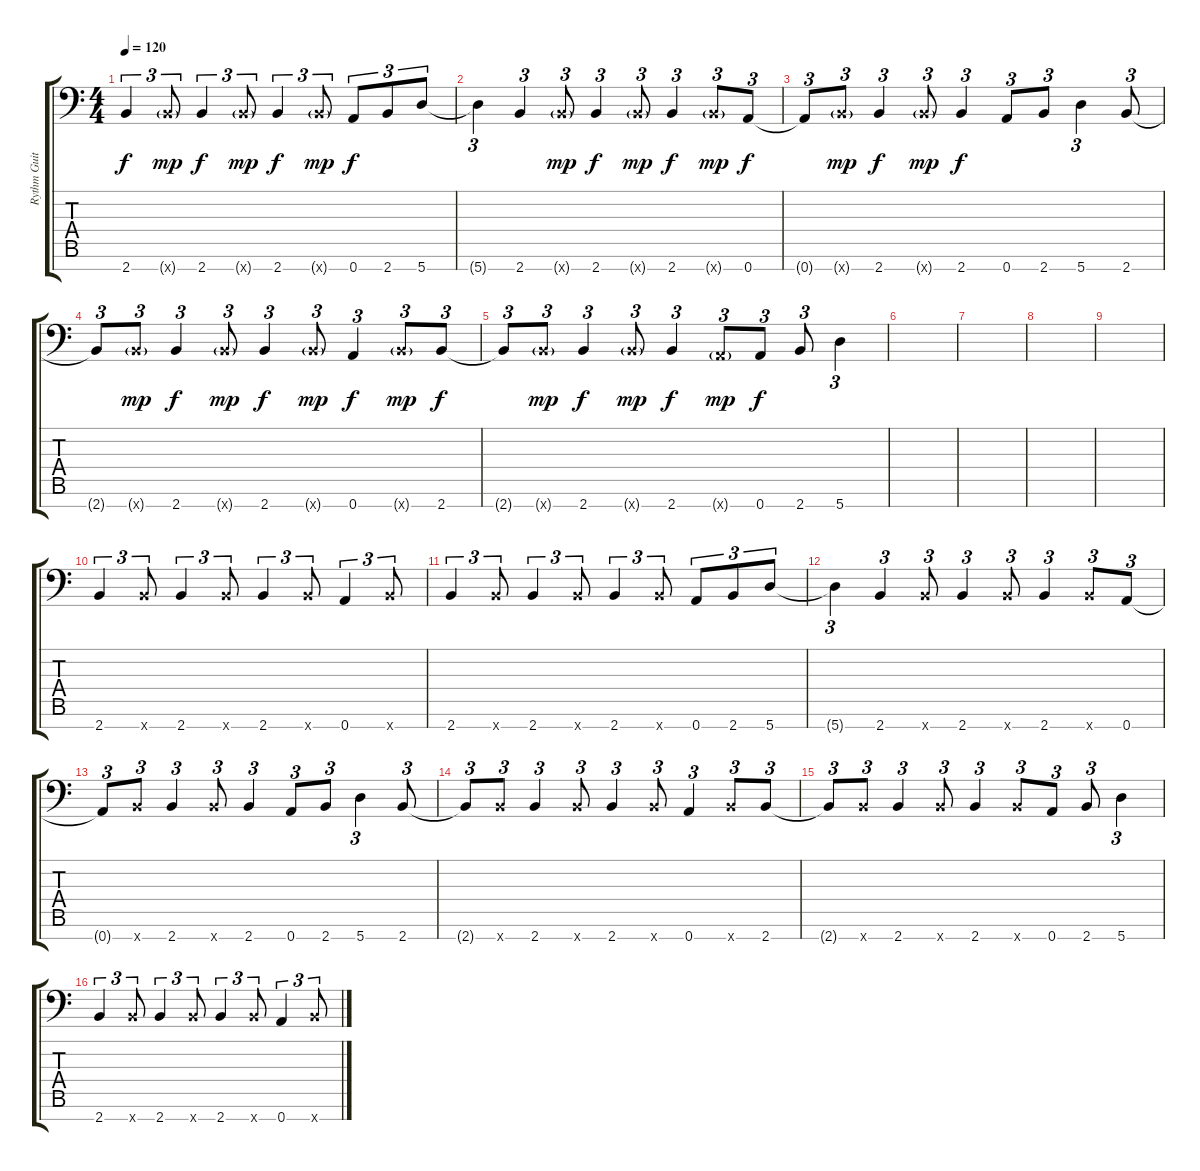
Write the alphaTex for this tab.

\track ("Rythm Guitar #2" "Rythm Guit") {instrument distortionguitar}
\staff {score tabs}
\tuning (D4 A3 E3 D3 A2 E2 A1) {hide}
\ts (4 4)
\tempo 120
\clef f4
\ks c
2.7.4{tu (3 2) dy f} 2.7{g x}.8{tu (3 2) dy mp} 2.7.4{tu (3 2) dy f} 2.7{g x}.8{tu (3 2) dy mp} 2.7.4{tu (3 2) dy f} 2.7{g x}.8{tu (3 2) dy mp} 0.7.8{tu (3 2) dy f} 2.7.8{tu (3 2)} 5.7.8{tu (3 2)} |
5.7{t}.4{tu (3 2)} 2.7.4{tu (3 2)} 2.7{g x}.8{tu (3 2) dy mp} 2.7.4{tu (3 2) dy f} 2.7{g x}.8{tu (3 2) dy mp} 2.7.4{tu (3 2) dy f} 2.7{g x}.8{tu (3 2) dy mp} 0.7.8{tu (3 2) dy f} |
0.7{t}.8{tu (3 2)} 2.7{g x}.8{tu (3 2) dy mp} 2.7.4{tu (3 2) dy f} 2.7{g x}.8{tu (3 2) dy mp} 2.7.4{tu (3 2) dy f} 0.7.8{tu (3 2)} 2.7.8{tu (3 2)} 5.7.4{tu (3 2)} 2.7.8{tu (3 2)} |
2.7{t}.8{tu (3 2)} 2.7{g x}.8{tu (3 2) dy mp} 2.7.4{tu (3 2) dy f} 2.7{g x}.8{tu (3 2) dy mp} 2.7.4{tu (3 2) dy f} 2.7{g x}.8{tu (3 2) dy mp} 0.7.4{tu (3 2) dy f} 2.7{g x}.8{tu (3 2) dy mp} 2.7.8{tu (3 2) dy f} |
2.7{t}.8{tu (3 2)} 2.7{g x}.8{tu (3 2) dy mp} 2.7.4{tu (3 2) dy f} 2.7{g x}.8{tu (3 2) dy mp} 2.7.4{tu (3 2) dy f} 0.7{g x}.8{tu (3 2) dy mp} 0.7.8{tu (3 2) dy f} 2.7.8{tu (3 2)} 5.7.4{tu (3 2)} |
\section ("" "")
|
|
|
|
\section ("" "")
2.7.4{tu (3 2) volume 16 instrument distortionguitar} 2.7{x}.8{tu (3 2)} 2.7.4{tu (3 2)} 2.7{x}.8{tu (3 2)} 2.7.4{tu (3 2)} 2.7{x}.8{tu (3 2)} 0.7.4{tu (3 2)} 2.7{x}.8{tu (3 2)} |
2.7.4{tu (3 2)} 2.7{x}.8{tu (3 2)} 2.7.4{tu (3 2)} 2.7{x}.8{tu (3 2)} 2.7.4{tu (3 2)} 2.7{x}.8{tu (3 2)} 0.7.8{tu (3 2)} 2.7.8{tu (3 2)} 5.7.8{tu (3 2)} |
5.7{t}.4{tu (3 2)} 2.7.4{tu (3 2)} 2.7{x}.8{tu (3 2)} 2.7.4{tu (3 2)} 2.7{x}.8{tu (3 2)} 2.7.4{tu (3 2)} 2.7{x}.8{tu (3 2)} 0.7.8{tu (3 2)} |
0.7{t}.8{tu (3 2)} 2.7{x}.8{tu (3 2)} 2.7.4{tu (3 2)} 2.7{x}.8{tu (3 2)} 2.7.4{tu (3 2)} 0.7.8{tu (3 2)} 2.7.8{tu (3 2)} 5.7.4{tu (3 2)} 2.7.8{tu (3 2)} |
2.7{t}.8{tu (3 2)} 2.7{x}.8{tu (3 2)} 2.7.4{tu (3 2)} 2.7{x}.8{tu (3 2)} 2.7.4{tu (3 2)} 2.7{x}.8{tu (3 2)} 0.7.4{tu (3 2)} 2.7{x}.8{tu (3 2)} 2.7.8{tu (3 2)} |
2.7{t}.8{tu (3 2)} 2.7{x}.8{tu (3 2)} 2.7.4{tu (3 2)} 2.7{x}.8{tu (3 2)} 2.7.4{tu (3 2)} 2.7{x}.8{tu (3 2)} 0.7.8{tu (3 2)} 2.7.8{tu (3 2)} 5.7.4{tu (3 2)} |
2.7.4{tu (3 2) volume 16 instrument distortionguitar} 2.7{x}.8{tu (3 2)} 2.7.4{tu (3 2)} 2.7{x}.8{tu (3 2)} 2.7.4{tu (3 2)} 2.7{x}.8{tu (3 2)} 0.7.4{tu (3 2)} 2.7{x}.8{tu (3 2)}
